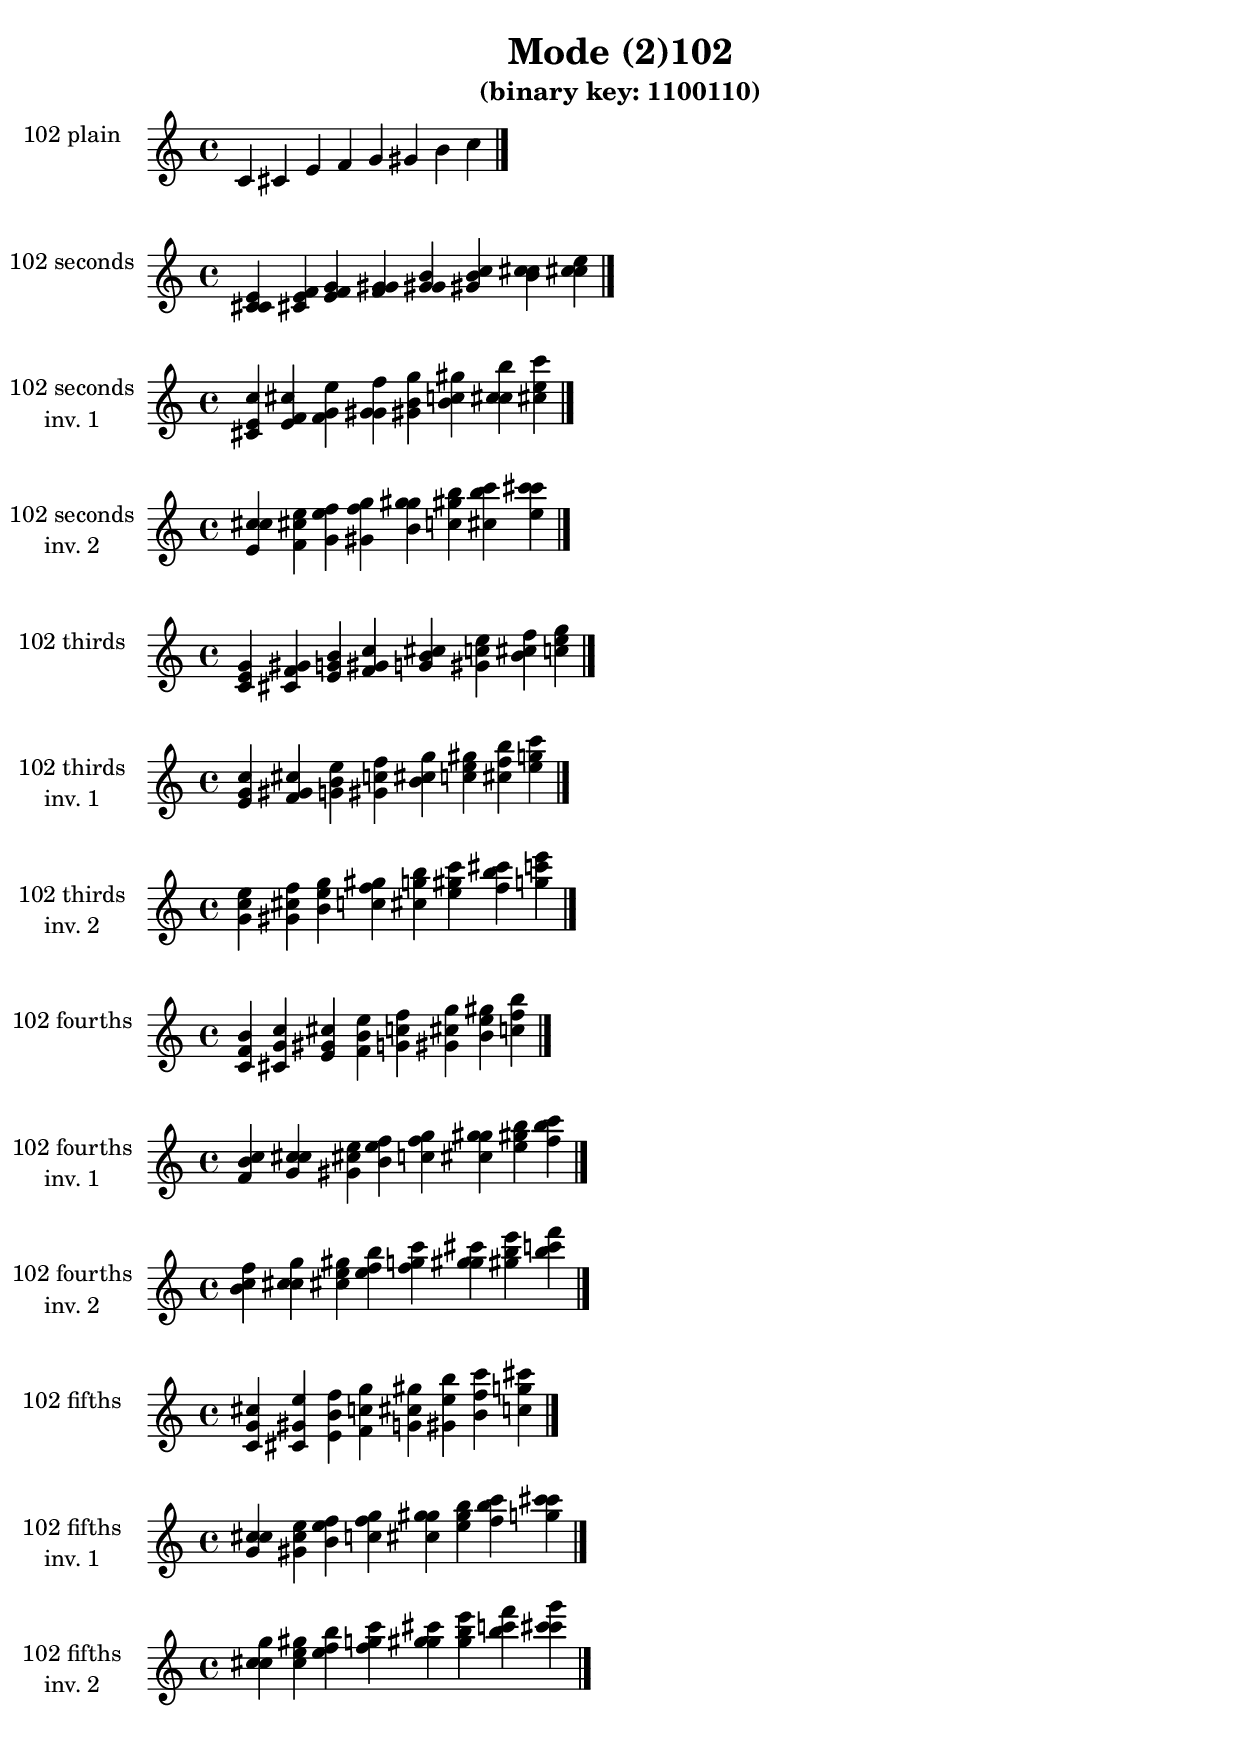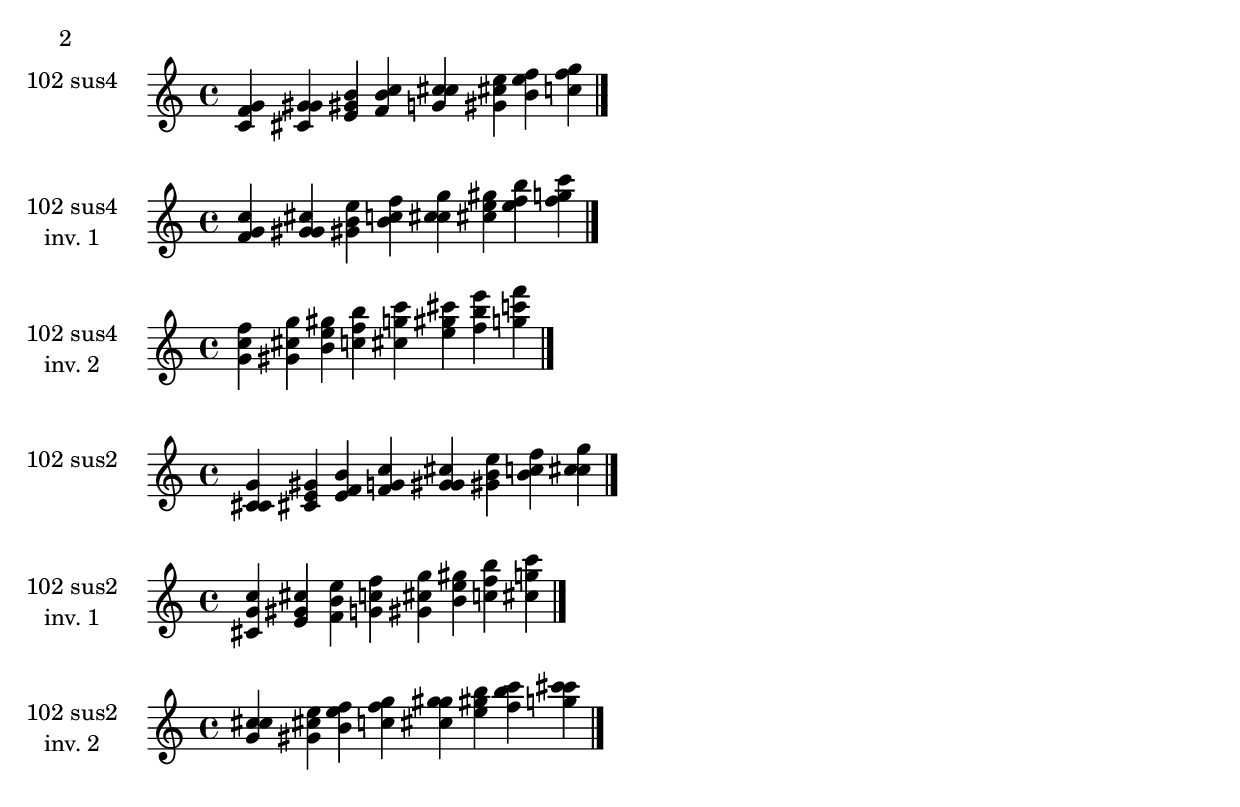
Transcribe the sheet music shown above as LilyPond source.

\version "2.19.0"

\header {
  title = "Mode (2)102"
  subtitle = "(binary key: 1100110)"
 %% Remove default LilyPond tagline
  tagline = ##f
}

\paper {
  #(set-paper-size "a4")
}

global = {
  \key c \major
  \time 4/4
  \tempo 4=100
}

\book {
  \score {
    \new Staff \with {
      instrumentName =  \markup { \column {
         \hcenter-in #14 \line { 102 plain }
         \hcenter-in #14 \line {  } } }
      midiInstrument = "oboe"
    } { \accidentalStyle "default"
        \cadenzaOn c' cis' e' f' g' gis' b' c''  \cadenzaOff \bar "|." }
    \layout { }
  }
  \score {
    \new Staff \with {
      instrumentName =  \markup { \column {
         \hcenter-in #14 \line { 102 seconds }
         \hcenter-in #14 \line {  } } }
      midiInstrument = "oboe"
    } { \accidentalStyle "default"
        \cadenzaOn <c' cis' e'> <cis' e' f'> <e' f' g'> <f' g' gis'> <g' gis' b'> <gis' b' c''> <b' c'' cis''> <c'' cis'' e''>  \cadenzaOff \bar "|." }
    \layout { }
  }
  \score {
    \new Staff \with {
      instrumentName =  \markup { \column {
         \hcenter-in #14 \line { 102 seconds }
         \hcenter-in #14 \line { inv. 1 } } }
      midiInstrument = "oboe"
    } { \accidentalStyle "default"
        \cadenzaOn <cis' e' c''> <e' f' cis''> <f' g' e''> <g' gis' f''> <gis' b' g''> <b' c'' gis''> <c'' cis'' b''> <cis'' e'' c'''>  \cadenzaOff \bar "|." }
    \layout { }
  }
  \score {
    \new Staff \with {
      instrumentName =  \markup { \column {
         \hcenter-in #14 \line { 102 seconds }
         \hcenter-in #14 \line { inv. 2 } } }
      midiInstrument = "oboe"
    } { \accidentalStyle "default"
        \cadenzaOn <e' c'' cis''> <f' cis'' e''> <g' e'' f''> <gis' f'' g''> <b' g'' gis''> <c'' gis'' b''> <cis'' b'' c'''> <e'' c''' cis'''>  \cadenzaOff \bar "|." }
    \layout { }
  }
  \score {
    \new Staff \with {
      instrumentName =  \markup { \column {
         \hcenter-in #14 \line { 102 thirds }
         \hcenter-in #14 \line {  } } }
      midiInstrument = "oboe"
    } { \accidentalStyle "default"
        \cadenzaOn <c' e' g'> <cis' f' gis'> <e' g' b'> <f' gis' c''> <g' b' cis''> <gis' c'' e''> <b' cis'' f''> <c'' e'' g''>  \cadenzaOff \bar "|." }
    \layout { }
  }
  \score {
    \new Staff \with {
      instrumentName =  \markup { \column {
         \hcenter-in #14 \line { 102 thirds }
         \hcenter-in #14 \line { inv. 1 } } }
      midiInstrument = "oboe"
    } { \accidentalStyle "default"
        \cadenzaOn <e' g' c''> <f' gis' cis''> <g' b' e''> <gis' c'' f''> <b' cis'' g''> <c'' e'' gis''> <cis'' f'' b''> <e'' g'' c'''>  \cadenzaOff \bar "|." }
    \layout { }
  }
  \score {
    \new Staff \with {
      instrumentName =  \markup { \column {
         \hcenter-in #14 \line { 102 thirds }
         \hcenter-in #14 \line { inv. 2 } } }
      midiInstrument = "oboe"
    } { \accidentalStyle "default"
        \cadenzaOn <g' c'' e''> <gis' cis'' f''> <b' e'' g''> <c'' f'' gis''> <cis'' g'' b''> <e'' gis'' c'''> <f'' b'' cis'''> <g'' c''' e'''>  \cadenzaOff \bar "|." }
    \layout { }
  }
  \score {
    \new Staff \with {
      instrumentName =  \markup { \column {
         \hcenter-in #14 \line { 102 fourths }
         \hcenter-in #14 \line {  } } }
      midiInstrument = "oboe"
    } { \accidentalStyle "default"
        \cadenzaOn <c' f' b'> <cis' g' c''> <e' gis' cis''> <f' b' e''> <g' c'' f''> <gis' cis'' g''> <b' e'' gis''> <c'' f'' b''>  \cadenzaOff \bar "|." }
    \layout { }
  }
  \score {
    \new Staff \with {
      instrumentName =  \markup { \column {
         \hcenter-in #14 \line { 102 fourths }
         \hcenter-in #14 \line { inv. 1 } } }
      midiInstrument = "oboe"
    } { \accidentalStyle "default"
        \cadenzaOn <f' b' c''> <g' c'' cis''> <gis' cis'' e''> <b' e'' f''> <c'' f'' g''> <cis'' g'' gis''> <e'' gis'' b''> <f'' b'' c'''>  \cadenzaOff \bar "|." }
    \layout { }
  }
  \score {
    \new Staff \with {
      instrumentName =  \markup { \column {
         \hcenter-in #14 \line { 102 fourths }
         \hcenter-in #14 \line { inv. 2 } } }
      midiInstrument = "oboe"
    } { \accidentalStyle "default"
        \cadenzaOn <b' c'' f''> <c'' cis'' g''> <cis'' e'' gis''> <e'' f'' b''> <f'' g'' c'''> <g'' gis'' cis'''> <gis'' b'' e'''> <b'' c''' f'''>  \cadenzaOff \bar "|." }
    \layout { }
  }
  \score {
    \new Staff \with {
      instrumentName =  \markup { \column {
         \hcenter-in #14 \line { 102 fifths }
         \hcenter-in #14 \line {  } } }
      midiInstrument = "oboe"
    } { \accidentalStyle "default"
        \cadenzaOn <c' g' cis''> <cis' gis' e''> <e' b' f''> <f' c'' g''> <g' cis'' gis''> <gis' e'' b''> <b' f'' c'''> <c'' g'' cis'''>  \cadenzaOff \bar "|." }
    \layout { }
  }
  \score {
    \new Staff \with {
      instrumentName =  \markup { \column {
         \hcenter-in #14 \line { 102 fifths }
         \hcenter-in #14 \line { inv. 1 } } }
      midiInstrument = "oboe"
    } { \accidentalStyle "default"
        \cadenzaOn <g' cis'' c''> <gis' e'' cis''> <b' f'' e''> <c'' g'' f''> <cis'' gis'' g''> <e'' b'' gis''> <f'' c''' b''> <g'' cis''' c'''>  \cadenzaOff \bar "|." }
    \layout { }
  }
  \score {
    \new Staff \with {
      instrumentName =  \markup { \column {
         \hcenter-in #14 \line { 102 fifths }
         \hcenter-in #14 \line { inv. 2 } } }
      midiInstrument = "oboe"
    } { \accidentalStyle "default"
        \cadenzaOn <cis'' c'' g''> <e'' cis'' gis''> <f'' e'' b''> <g'' f'' c'''> <gis'' g'' cis'''> <b'' gis'' e'''> <c''' b'' f'''> <cis''' c''' g'''>  \cadenzaOff \bar "|." }
    \layout { }
  }
  \score {
    \new Staff \with {
      instrumentName =  \markup { \column {
         \hcenter-in #14 \line { 102 sus4 }
         \hcenter-in #14 \line {  } } }
      midiInstrument = "oboe"
    } { \accidentalStyle "default"
        \cadenzaOn <c' f' g'> <cis' g' gis'> <e' gis' b'> <f' b' c''> <g' c'' cis''> <gis' cis'' e''> <b' e'' f''> <c'' f'' g''>  \cadenzaOff \bar "|." }
    \layout { }
  }
  \score {
    \new Staff \with {
      instrumentName =  \markup { \column {
         \hcenter-in #14 \line { 102 sus4 }
         \hcenter-in #14 \line { inv. 1 } } }
      midiInstrument = "oboe"
    } { \accidentalStyle "default"
        \cadenzaOn <f' g' c''> <g' gis' cis''> <gis' b' e''> <b' c'' f''> <c'' cis'' g''> <cis'' e'' gis''> <e'' f'' b''> <f'' g'' c'''>  \cadenzaOff \bar "|." }
    \layout { }
  }
  \score {
    \new Staff \with {
      instrumentName =  \markup { \column {
         \hcenter-in #14 \line { 102 sus4 }
         \hcenter-in #14 \line { inv. 2 } } }
      midiInstrument = "oboe"
    } { \accidentalStyle "default"
        \cadenzaOn <g' c'' f''> <gis' cis'' g''> <b' e'' gis''> <c'' f'' b''> <cis'' g'' c'''> <e'' gis'' cis'''> <f'' b'' e'''> <g'' c''' f'''>  \cadenzaOff \bar "|." }
    \layout { }
  }
  \score {
    \new Staff \with {
      instrumentName =  \markup { \column {
         \hcenter-in #14 \line { 102 sus2 }
         \hcenter-in #14 \line {  } } }
      midiInstrument = "oboe"
    } { \accidentalStyle "default"
        \cadenzaOn <c' cis' g'> <cis' e' gis'> <e' f' b'> <f' g' c''> <g' gis' cis''> <gis' b' e''> <b' c'' f''> <c'' cis'' g''>  \cadenzaOff \bar "|." }
    \layout { }
  }
  \score {
    \new Staff \with {
      instrumentName =  \markup { \column {
         \hcenter-in #14 \line { 102 sus2 }
         \hcenter-in #14 \line { inv. 1 } } }
      midiInstrument = "oboe"
    } { \accidentalStyle "default"
        \cadenzaOn <cis' g' c''> <e' gis' cis''> <f' b' e''> <g' c'' f''> <gis' cis'' g''> <b' e'' gis''> <c'' f'' b''> <cis'' g'' c'''>  \cadenzaOff \bar "|." }
    \layout { }
  }
  \score {
    \new Staff \with {
      instrumentName =  \markup { \column {
         \hcenter-in #14 \line { 102 sus2 }
         \hcenter-in #14 \line { inv. 2 } } }
      midiInstrument = "oboe"
    } { \accidentalStyle "default"
        \cadenzaOn <g' c'' cis''> <gis' cis'' e''> <b' e'' f''> <c'' f'' g''> <cis'' g'' gis''> <e'' gis'' b''> <f'' b'' c'''> <g'' c''' cis'''>  \cadenzaOff \bar "|." }
    \layout { }
  }
}

\book {
  \bookOutputSuffix "plain_"
  \score {
    \new Staff \with {
      instrumentName =  \markup { \column {
         \hcenter-in #14 \line { 102 plain }
         \hcenter-in #14 \line {  } } }
      midiInstrument = "oboe"
    } { \accidentalStyle "default"
        \cadenzaOn c' cis' e' f' g' gis' b' c''  \cadenzaOff \bar "|." }
    \midi { }
  }
}
\book {
  \bookOutputSuffix "seconds_"
  \score {
    \new Staff \with {
      instrumentName =  \markup { \column {
         \hcenter-in #14 \line { 102 seconds }
         \hcenter-in #14 \line {  } } }
      midiInstrument = "oboe"
    } { \accidentalStyle "default"
        \cadenzaOn <c' cis' e'> <cis' e' f'> <e' f' g'> <f' g' gis'> <g' gis' b'> <gis' b' c''> <b' c'' cis''> <c'' cis'' e''>  \cadenzaOff \bar "|." }
    \midi { }
  }
}
\book {
  \bookOutputSuffix "seconds_inv. 1"
  \score {
    \new Staff \with {
      instrumentName =  \markup { \column {
         \hcenter-in #14 \line { 102 seconds }
         \hcenter-in #14 \line { inv. 1 } } }
      midiInstrument = "oboe"
    } { \accidentalStyle "default"
        \cadenzaOn <cis' e' c''> <e' f' cis''> <f' g' e''> <g' gis' f''> <gis' b' g''> <b' c'' gis''> <c'' cis'' b''> <cis'' e'' c'''>  \cadenzaOff \bar "|." }
    \midi { }
  }
}
\book {
  \bookOutputSuffix "seconds_inv. 2"
  \score {
    \new Staff \with {
      instrumentName =  \markup { \column {
         \hcenter-in #14 \line { 102 seconds }
         \hcenter-in #14 \line { inv. 2 } } }
      midiInstrument = "oboe"
    } { \accidentalStyle "default"
        \cadenzaOn <e' c'' cis''> <f' cis'' e''> <g' e'' f''> <gis' f'' g''> <b' g'' gis''> <c'' gis'' b''> <cis'' b'' c'''> <e'' c''' cis'''>  \cadenzaOff \bar "|." }
    \midi { }
  }
}
\book {
  \bookOutputSuffix "thirds_"
  \score {
    \new Staff \with {
      instrumentName =  \markup { \column {
         \hcenter-in #14 \line { 102 thirds }
         \hcenter-in #14 \line {  } } }
      midiInstrument = "oboe"
    } { \accidentalStyle "default"
        \cadenzaOn <c' e' g'> <cis' f' gis'> <e' g' b'> <f' gis' c''> <g' b' cis''> <gis' c'' e''> <b' cis'' f''> <c'' e'' g''>  \cadenzaOff \bar "|." }
    \midi { }
  }
}
\book {
  \bookOutputSuffix "thirds_inv. 1"
  \score {
    \new Staff \with {
      instrumentName =  \markup { \column {
         \hcenter-in #14 \line { 102 thirds }
         \hcenter-in #14 \line { inv. 1 } } }
      midiInstrument = "oboe"
    } { \accidentalStyle "default"
        \cadenzaOn <e' g' c''> <f' gis' cis''> <g' b' e''> <gis' c'' f''> <b' cis'' g''> <c'' e'' gis''> <cis'' f'' b''> <e'' g'' c'''>  \cadenzaOff \bar "|." }
    \midi { }
  }
}
\book {
  \bookOutputSuffix "thirds_inv. 2"
  \score {
    \new Staff \with {
      instrumentName =  \markup { \column {
         \hcenter-in #14 \line { 102 thirds }
         \hcenter-in #14 \line { inv. 2 } } }
      midiInstrument = "oboe"
    } { \accidentalStyle "default"
        \cadenzaOn <g' c'' e''> <gis' cis'' f''> <b' e'' g''> <c'' f'' gis''> <cis'' g'' b''> <e'' gis'' c'''> <f'' b'' cis'''> <g'' c''' e'''>  \cadenzaOff \bar "|." }
    \midi { }
  }
}
\book {
  \bookOutputSuffix "fourths_"
  \score {
    \new Staff \with {
      instrumentName =  \markup { \column {
         \hcenter-in #14 \line { 102 fourths }
         \hcenter-in #14 \line {  } } }
      midiInstrument = "oboe"
    } { \accidentalStyle "default"
        \cadenzaOn <c' f' b'> <cis' g' c''> <e' gis' cis''> <f' b' e''> <g' c'' f''> <gis' cis'' g''> <b' e'' gis''> <c'' f'' b''>  \cadenzaOff \bar "|." }
    \midi { }
  }
}
\book {
  \bookOutputSuffix "fourths_inv. 1"
  \score {
    \new Staff \with {
      instrumentName =  \markup { \column {
         \hcenter-in #14 \line { 102 fourths }
         \hcenter-in #14 \line { inv. 1 } } }
      midiInstrument = "oboe"
    } { \accidentalStyle "default"
        \cadenzaOn <f' b' c''> <g' c'' cis''> <gis' cis'' e''> <b' e'' f''> <c'' f'' g''> <cis'' g'' gis''> <e'' gis'' b''> <f'' b'' c'''>  \cadenzaOff \bar "|." }
    \midi { }
  }
}
\book {
  \bookOutputSuffix "fourths_inv. 2"
  \score {
    \new Staff \with {
      instrumentName =  \markup { \column {
         \hcenter-in #14 \line { 102 fourths }
         \hcenter-in #14 \line { inv. 2 } } }
      midiInstrument = "oboe"
    } { \accidentalStyle "default"
        \cadenzaOn <b' c'' f''> <c'' cis'' g''> <cis'' e'' gis''> <e'' f'' b''> <f'' g'' c'''> <g'' gis'' cis'''> <gis'' b'' e'''> <b'' c''' f'''>  \cadenzaOff \bar "|." }
    \midi { }
  }
}
\book {
  \bookOutputSuffix "fifths_"
  \score {
    \new Staff \with {
      instrumentName =  \markup { \column {
         \hcenter-in #14 \line { 102 fifths }
         \hcenter-in #14 \line {  } } }
      midiInstrument = "oboe"
    } { \accidentalStyle "default"
        \cadenzaOn <c' g' cis''> <cis' gis' e''> <e' b' f''> <f' c'' g''> <g' cis'' gis''> <gis' e'' b''> <b' f'' c'''> <c'' g'' cis'''>  \cadenzaOff \bar "|." }
    \midi { }
  }
}
\book {
  \bookOutputSuffix "fifths_inv. 1"
  \score {
    \new Staff \with {
      instrumentName =  \markup { \column {
         \hcenter-in #14 \line { 102 fifths }
         \hcenter-in #14 \line { inv. 1 } } }
      midiInstrument = "oboe"
    } { \accidentalStyle "default"
        \cadenzaOn <g' cis'' c''> <gis' e'' cis''> <b' f'' e''> <c'' g'' f''> <cis'' gis'' g''> <e'' b'' gis''> <f'' c''' b''> <g'' cis''' c'''>  \cadenzaOff \bar "|." }
    \midi { }
  }
}
\book {
  \bookOutputSuffix "fifths_inv. 2"
  \score {
    \new Staff \with {
      instrumentName =  \markup { \column {
         \hcenter-in #14 \line { 102 fifths }
         \hcenter-in #14 \line { inv. 2 } } }
      midiInstrument = "oboe"
    } { \accidentalStyle "default"
        \cadenzaOn <cis'' c'' g''> <e'' cis'' gis''> <f'' e'' b''> <g'' f'' c'''> <gis'' g'' cis'''> <b'' gis'' e'''> <c''' b'' f'''> <cis''' c''' g'''>  \cadenzaOff \bar "|." }
    \midi { }
  }
}
\book {
  \bookOutputSuffix "sus4_"
  \score {
    \new Staff \with {
      instrumentName =  \markup { \column {
         \hcenter-in #14 \line { 102 sus4 }
         \hcenter-in #14 \line {  } } }
      midiInstrument = "oboe"
    } { \accidentalStyle "default"
        \cadenzaOn <c' f' g'> <cis' g' gis'> <e' gis' b'> <f' b' c''> <g' c'' cis''> <gis' cis'' e''> <b' e'' f''> <c'' f'' g''>  \cadenzaOff \bar "|." }
    \midi { }
  }
}
\book {
  \bookOutputSuffix "sus4_inv. 1"
  \score {
    \new Staff \with {
      instrumentName =  \markup { \column {
         \hcenter-in #14 \line { 102 sus4 }
         \hcenter-in #14 \line { inv. 1 } } }
      midiInstrument = "oboe"
    } { \accidentalStyle "default"
        \cadenzaOn <f' g' c''> <g' gis' cis''> <gis' b' e''> <b' c'' f''> <c'' cis'' g''> <cis'' e'' gis''> <e'' f'' b''> <f'' g'' c'''>  \cadenzaOff \bar "|." }
    \midi { }
  }
}
\book {
  \bookOutputSuffix "sus4_inv. 2"
  \score {
    \new Staff \with {
      instrumentName =  \markup { \column {
         \hcenter-in #14 \line { 102 sus4 }
         \hcenter-in #14 \line { inv. 2 } } }
      midiInstrument = "oboe"
    } { \accidentalStyle "default"
        \cadenzaOn <g' c'' f''> <gis' cis'' g''> <b' e'' gis''> <c'' f'' b''> <cis'' g'' c'''> <e'' gis'' cis'''> <f'' b'' e'''> <g'' c''' f'''>  \cadenzaOff \bar "|." }
    \midi { }
  }
}
\book {
  \bookOutputSuffix "sus2_"
  \score {
    \new Staff \with {
      instrumentName =  \markup { \column {
         \hcenter-in #14 \line { 102 sus2 }
         \hcenter-in #14 \line {  } } }
      midiInstrument = "oboe"
    } { \accidentalStyle "default"
        \cadenzaOn <c' cis' g'> <cis' e' gis'> <e' f' b'> <f' g' c''> <g' gis' cis''> <gis' b' e''> <b' c'' f''> <c'' cis'' g''>  \cadenzaOff \bar "|." }
    \midi { }
  }
}
\book {
  \bookOutputSuffix "sus2_inv. 1"
  \score {
    \new Staff \with {
      instrumentName =  \markup { \column {
         \hcenter-in #14 \line { 102 sus2 }
         \hcenter-in #14 \line { inv. 1 } } }
      midiInstrument = "oboe"
    } { \accidentalStyle "default"
        \cadenzaOn <cis' g' c''> <e' gis' cis''> <f' b' e''> <g' c'' f''> <gis' cis'' g''> <b' e'' gis''> <c'' f'' b''> <cis'' g'' c'''>  \cadenzaOff \bar "|." }
    \midi { }
  }
}
\book {
  \bookOutputSuffix "sus2_inv. 2"
  \score {
    \new Staff \with {
      instrumentName =  \markup { \column {
         \hcenter-in #14 \line { 102 sus2 }
         \hcenter-in #14 \line { inv. 2 } } }
      midiInstrument = "oboe"
    } { \accidentalStyle "default"
        \cadenzaOn <g' c'' cis''> <gis' cis'' e''> <b' e'' f''> <c'' f'' g''> <cis'' g'' gis''> <e'' gis'' b''> <f'' b'' c'''> <g'' c''' cis'''>  \cadenzaOff \bar "|." }
    \midi { }
  }
}
